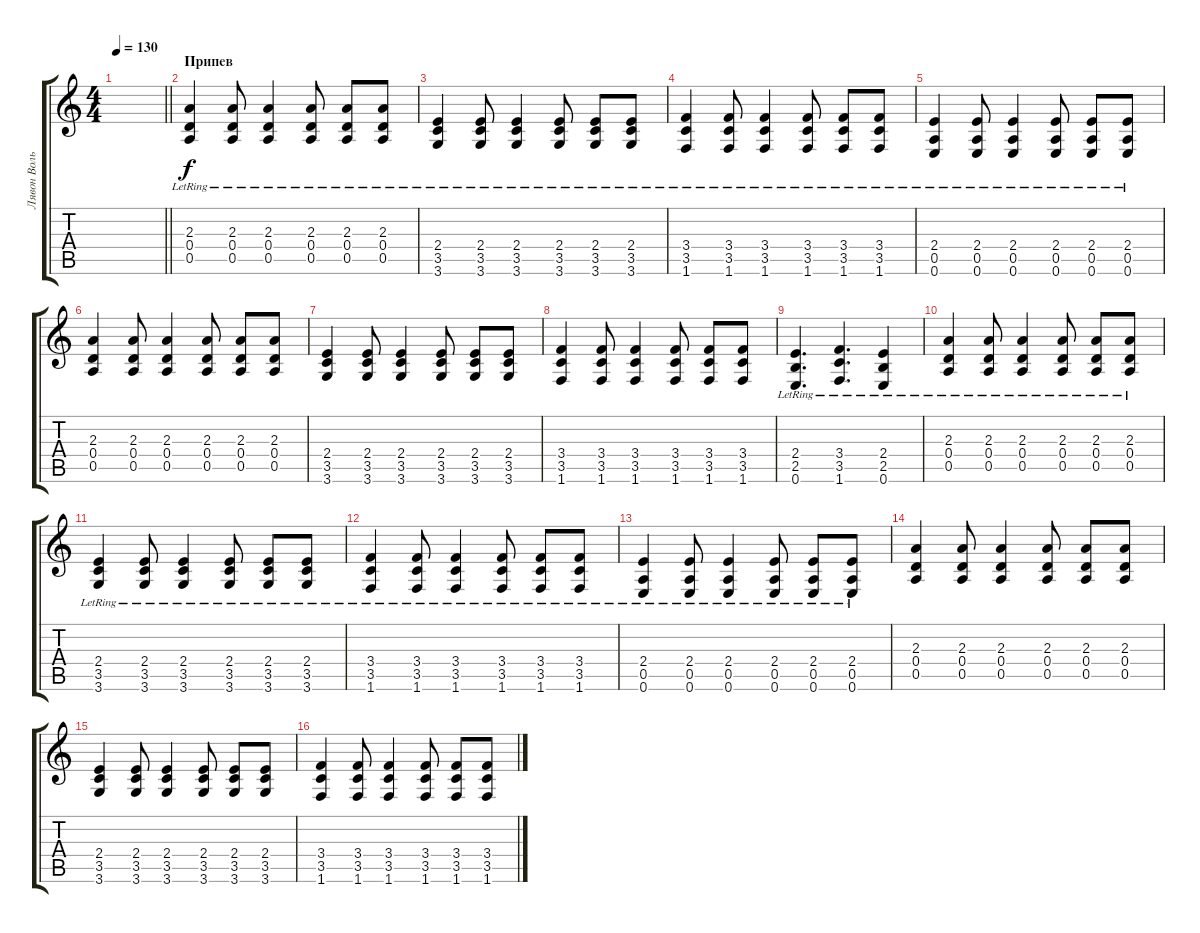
\track ("Лявон Вольскi" "Лявон Воль") {instrument overdrivenguitar}
\staff {score tabs}
\tuning (E4 B3 G3 D3 A2 E2) {hide}
\ts (4 4)
\tempo 130
\clef g2
\barLineRight lightlight
\ks c
|
\section ("" "Припев")
(2.3{lr} 0.4{lr} 0.5{lr}).4 (2.3{lr} 0.4{lr} 0.5{lr}).8 (2.3{lr} 0.4{lr} 0.5{lr}).4 (2.3{lr} 0.4{lr} 0.5{lr}).8 (2.3{lr} 0.4{lr} 0.5{lr}).8 (2.3{lr} 0.4{lr} 0.5{lr}).8 |
(2.4{lr} 3.5{lr} 3.6{lr}).4 (2.4{lr} 3.5{lr} 3.6{lr}).8 (2.4{lr} 3.5{lr} 3.6{lr}).4 (2.4{lr} 3.5{lr} 3.6{lr}).8 (2.4{lr} 3.5{lr} 3.6{lr}).8 (2.4{lr} 3.5{lr} 3.6{lr}).8 |
(3.4{lr} 3.5{lr} 1.6{lr}).4 (3.4{lr} 3.5{lr} 1.6{lr}).8 (3.4{lr} 3.5{lr} 1.6{lr}).4 (3.4{lr} 3.5{lr} 1.6{lr}).8 (3.4{lr} 3.5{lr} 1.6{lr}).8 (3.4{lr} 3.5{lr} 1.6{lr}).8 |
(2.4{lr} 0.5{lr} 0.6{lr}).4 (2.4{lr} 0.5{lr} 0.6{lr}).8 (2.4{lr} 0.5{lr} 0.6{lr}).4 (2.4{lr} 0.5{lr} 0.6{lr}).8 (2.4{lr} 0.5{lr} 0.6{lr}).8 (2.4{lr} 0.5{lr} 0.6{lr}).8 |
(2.3 0.4 0.5).4 (2.3 0.4 0.5).8 (2.3 0.4 0.5).4 (2.3 0.4 0.5).8 (2.3 0.4 0.5).8 (2.3 0.4 0.5).8 |
(2.4 3.5 3.6).4 (2.4 3.5 3.6).8 (2.4 3.5 3.6).4 (2.4 3.5 3.6).8 (2.4 3.5 3.6).8 (2.4 3.5 3.6).8 |
(3.4 3.5 1.6).4 (3.4 3.5 1.6).8 (3.4 3.5 1.6).4 (3.4 3.5 1.6).8 (3.4 3.5 1.6).8 (3.4 3.5 1.6).8 |
(2.4{lr} 2.5{lr} 0.6{lr}).4{d} (3.4{lr} 3.5{lr} 1.6{lr}).4{d} (2.4{lr} 2.5{lr} 0.6{lr}).4 |
(2.3{lr} 0.4{lr} 0.5{lr}).4 (2.3{lr} 0.4{lr} 0.5{lr}).8 (2.3{lr} 0.4{lr} 0.5{lr}).4 (2.3{lr} 0.4{lr} 0.5{lr}).8 (2.3{lr} 0.4{lr} 0.5{lr}).8 (2.3{lr} 0.4{lr} 0.5{lr}).8 |
(2.4{lr} 3.5{lr} 3.6{lr}).4 (2.4{lr} 3.5{lr} 3.6{lr}).8 (2.4{lr} 3.5{lr} 3.6{lr}).4 (2.4{lr} 3.5{lr} 3.6{lr}).8 (2.4{lr} 3.5{lr} 3.6{lr}).8 (2.4{lr} 3.5{lr} 3.6{lr}).8 |
(3.4{lr} 3.5{lr} 1.6{lr}).4 (3.4{lr} 3.5{lr} 1.6{lr}).8 (3.4{lr} 3.5{lr} 1.6{lr}).4 (3.4{lr} 3.5{lr} 1.6{lr}).8 (3.4{lr} 3.5{lr} 1.6{lr}).8 (3.4{lr} 3.5{lr} 1.6{lr}).8 |
(2.4{lr} 0.5{lr} 0.6{lr}).4 (2.4{lr} 0.5{lr} 0.6{lr}).8 (2.4{lr} 0.5{lr} 0.6{lr}).4 (2.4{lr} 0.5{lr} 0.6{lr}).8 (2.4{lr} 0.5{lr} 0.6{lr}).8 (2.4{lr} 0.5{lr} 0.6{lr}).8 |
(2.3 0.4 0.5).4 (2.3 0.4 0.5).8 (2.3 0.4 0.5).4 (2.3 0.4 0.5).8 (2.3 0.4 0.5).8 (2.3 0.4 0.5).8 |
(2.4 3.5 3.6).4 (2.4 3.5 3.6).8 (2.4 3.5 3.6).4 (2.4 3.5 3.6).8 (2.4 3.5 3.6).8 (2.4 3.5 3.6).8 |
(3.4 3.5 1.6).4 (3.4 3.5 1.6).8 (3.4 3.5 1.6).4 (3.4 3.5 1.6).8 (3.4 3.5 1.6).8 (3.4 3.5 1.6).8
